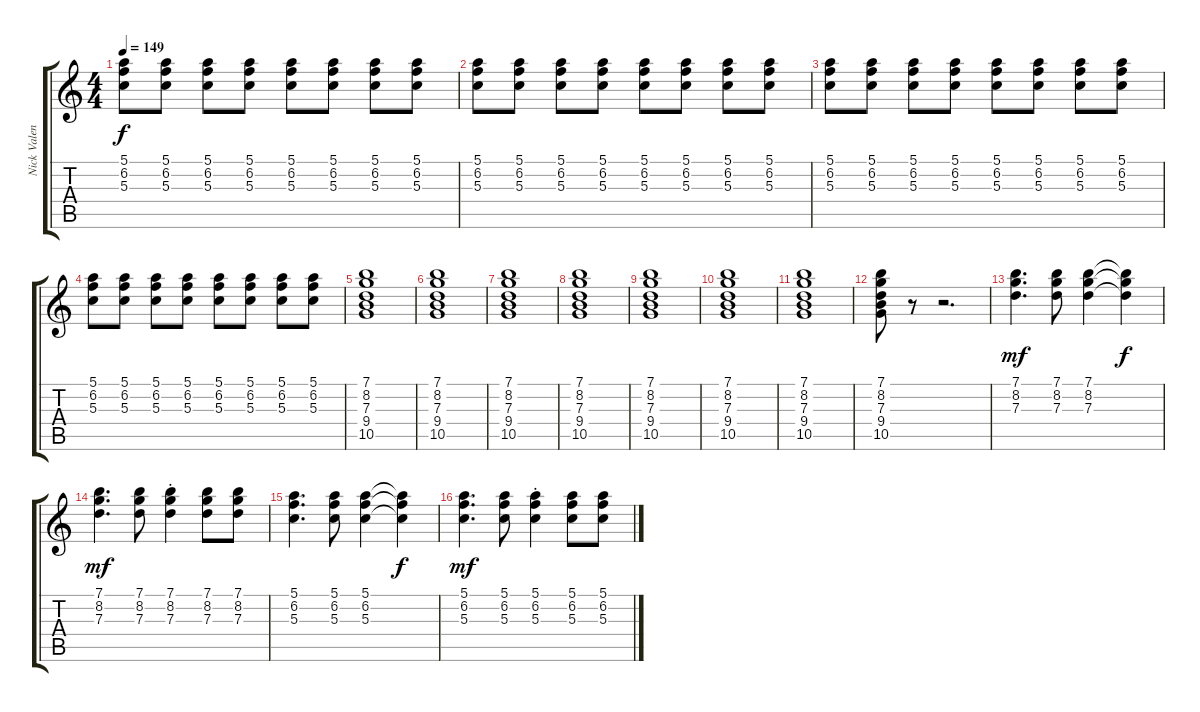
\track ("Nick Valensi" "Nick Valen") {instrument electricguitarjazz}
\staff {score tabs}
\tuning (E4 B3 G3 D3 A2 E2) {hide}
\ts (4 4)
\tempo 149
\clef g2
\ks c
(5.1 6.2 5.3).8{dy f} (5.1 6.2 5.3).8 (5.1 6.2 5.3).8 (5.1 6.2 5.3).8 (5.1 6.2 5.3).8 (5.1 6.2 5.3).8 (5.1 6.2 5.3).8 (5.1 6.2 5.3).8 |
(5.1 6.2 5.3).8 (5.1 6.2 5.3).8 (5.1 6.2 5.3).8 (5.1 6.2 5.3).8 (5.1 6.2 5.3).8 (5.1 6.2 5.3).8 (5.1 6.2 5.3).8 (5.1 6.2 5.3).8 |
(5.1 6.2 5.3).8 (5.1 6.2 5.3).8 (5.1 6.2 5.3).8 (5.1 6.2 5.3).8 (5.1 6.2 5.3).8 (5.1 6.2 5.3).8 (5.1 6.2 5.3).8 (5.1 6.2 5.3).8 |
(5.1 6.2 5.3).8 (5.1 6.2 5.3).8 (5.1 6.2 5.3).8 (5.1 6.2 5.3).8 (5.1 6.2 5.3).8 (5.1 6.2 5.3).8 (5.1 6.2 5.3).8 (5.1 6.2 5.3).8 |
(7.1 8.2 7.3 9.4 10.5).1 |
(7.1 8.2 7.3 9.4 10.5).1 |
(7.1 8.2 7.3 9.4 10.5).1 |
(7.1 8.2 7.3 9.4 10.5).1 |
(7.1 8.2 7.3 9.4 10.5).1 |
(7.1 8.2 7.3 9.4 10.5).1 |
(7.1 8.2 7.3 9.4 10.5).1 |
(7.1 8.2 7.3 9.4 10.5).8 r.8 r.2{d} |
(7.1 8.2 7.3).4{d dy mf} (7.1 8.2 7.3).8 (7.1 8.2 7.3).4 (7.1{t} 8.2{t} 7.3{t}).4{dy f} |
(7.1 8.2 7.3).4{d dy mf} (7.1 8.2 7.3).8 (7.1{st} 8.2 7.3).4 (7.1 8.2 7.3).8 (7.1 8.2 7.3).8 |
(5.1 6.2 5.3).4{d} (5.1 6.2 5.3).8 (5.1 6.2 5.3).4 (5.1{t} 6.2{t} 5.3{t}).4{dy f} |
(5.1 6.2 5.3).4{d dy mf} (5.1 6.2 5.3).8 (5.1{st} 6.2 5.3).4 (5.1 6.2 5.3).8 (5.1 6.2 5.3).8
